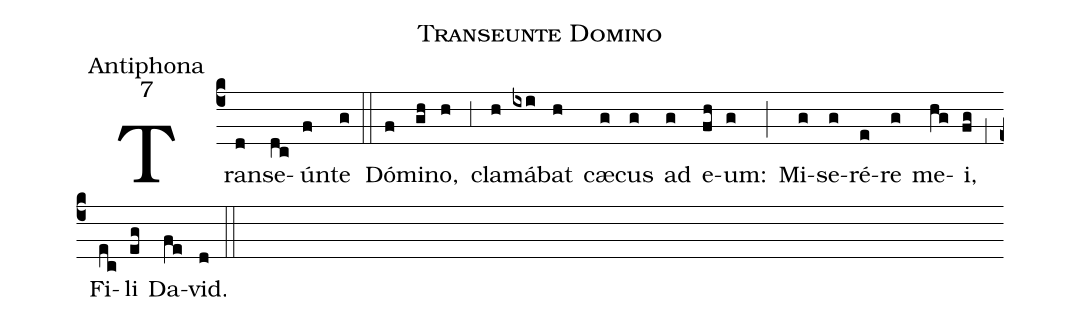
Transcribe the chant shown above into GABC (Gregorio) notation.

name:Transeunte Domino;
office-part:Antiphona;
mode:7;
%%
(c4) Tran(d)se(dc)ún(f)te(g) (::)
Dó(f)mi(gh)no,(h) (,3) cla(h)má(ixi)bat(h) cæ(g)cus(g) ad(g) e(fh)um:(g) (;) Mi(g)se(g)ré(e)re(g) me(hg)i,(fg) (,1) Fi(ec)li(eg) Da(fe)vid.(d) (::)
